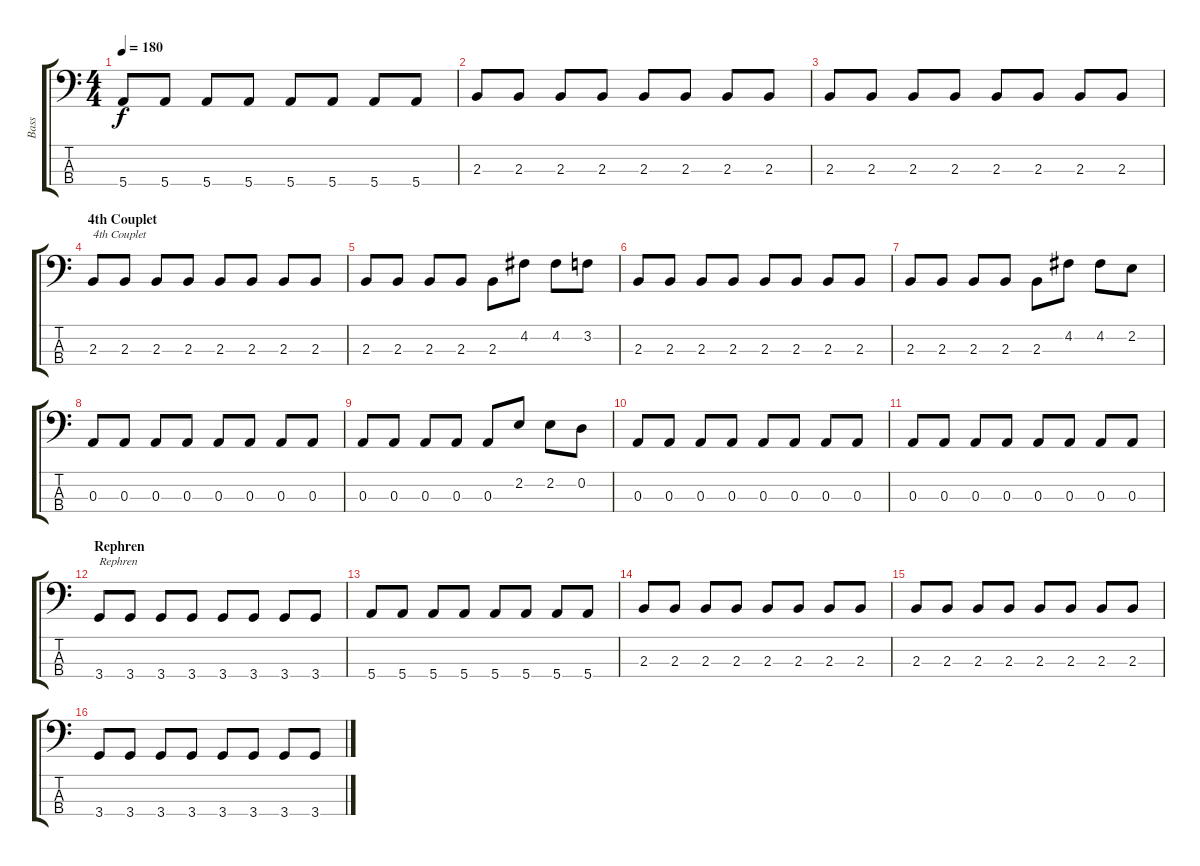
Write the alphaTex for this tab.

\track ("Bass" "Bass") {instrument electricbasspick}
\staff {score tabs}
\tuning (G2 D2 A1 E1) {hide}
\ts (4 4)
\tempo 180
\clef f4
\ks c
5.4.8{dy f} 5.4.8 5.4.8 5.4.8 5.4.8 5.4.8 5.4.8 5.4.8 |
2.3.8 2.3.8 2.3.8 2.3.8 2.3.8 2.3.8 2.3.8 2.3.8 |
2.3.8 2.3.8 2.3.8 2.3.8 2.3.8 2.3.8 2.3.8 2.3.8 |
\section ("" "4th Couplet")
2.3.8{txt "4th Couplet "} 2.3.8 2.3.8 2.3.8 2.3.8 2.3.8 2.3.8 2.3.8 |
2.3.8 2.3.8 2.3.8 2.3.8 2.3.8 4.2.8 4.2.8 3.2.8 |
2.3.8 2.3.8 2.3.8 2.3.8 2.3.8 2.3.8 2.3.8 2.3.8 |
2.3.8 2.3.8 2.3.8 2.3.8 2.3.8 4.2.8 4.2.8 2.2.8 |
0.3.8 0.3.8 0.3.8 0.3.8 0.3.8 0.3.8 0.3.8 0.3.8 |
0.3.8 0.3.8 0.3.8 0.3.8 0.3.8 2.2.8 2.2.8 0.2.8 |
0.3.8 0.3.8 0.3.8 0.3.8 0.3.8 0.3.8 0.3.8 0.3.8 |
0.3.8 0.3.8 0.3.8 0.3.8 0.3.8 0.3.8 0.3.8 0.3.8 |
\section ("" "Rephren")
3.4.8{txt "Rephren"} 3.4.8 3.4.8 3.4.8 3.4.8 3.4.8 3.4.8 3.4.8 |
5.4.8 5.4.8 5.4.8 5.4.8 5.4.8 5.4.8 5.4.8 5.4.8 |
2.3.8 2.3.8 2.3.8 2.3.8 2.3.8 2.3.8 2.3.8 2.3.8 |
2.3.8 2.3.8 2.3.8 2.3.8 2.3.8 2.3.8 2.3.8 2.3.8 |
3.4.8 3.4.8 3.4.8 3.4.8 3.4.8 3.4.8 3.4.8 3.4.8
